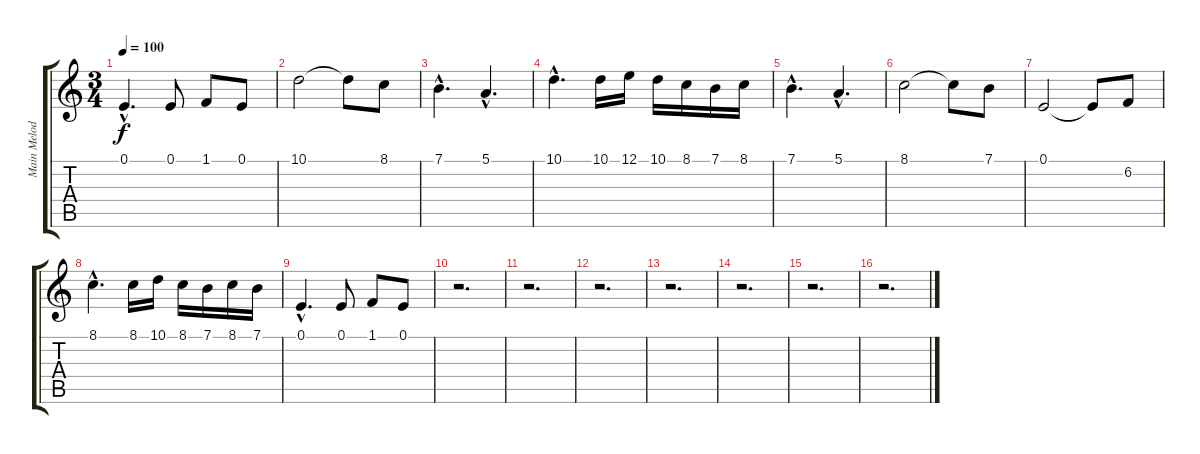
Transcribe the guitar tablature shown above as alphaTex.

\track ("Main Melody" "Main Melod") {instrument accordion}
\staff {score tabs}
\tuning (E4 B3 G3 D3 A2 E2) {hide}
\ts (3 4)
\tempo 100
\clef g2
\ks c
0.1{hac}.4{d dy f} 0.1.8 1.1.8 0.1.8 |
10.1.2 10.1{t}.8 8.1.8 |
7.1{hac}.4{d} 5.1{hac}.4{d} |
10.1{hac}.4{d} 10.1.16 12.1.16 10.1.16 8.1.16 7.1.16 8.1.16 |
7.1{hac}.4{d} 5.1{hac}.4{d} |
8.1.2 8.1{t}.8 7.1.8 |
0.1.2 0.1{t}.8 6.2.8 |
8.1{hac}.4{d} 8.1.16 10.1.16 8.1.16 7.1.16 8.1.16 7.1.16 |
0.1{hac}.4{d} 0.1.8 1.1.8 0.1.8 |
r.2{d} |
r.2{d} |
r.2{d} |
r.2{d} |
r.2{d} |
r.2{d} |
r.2{d}
